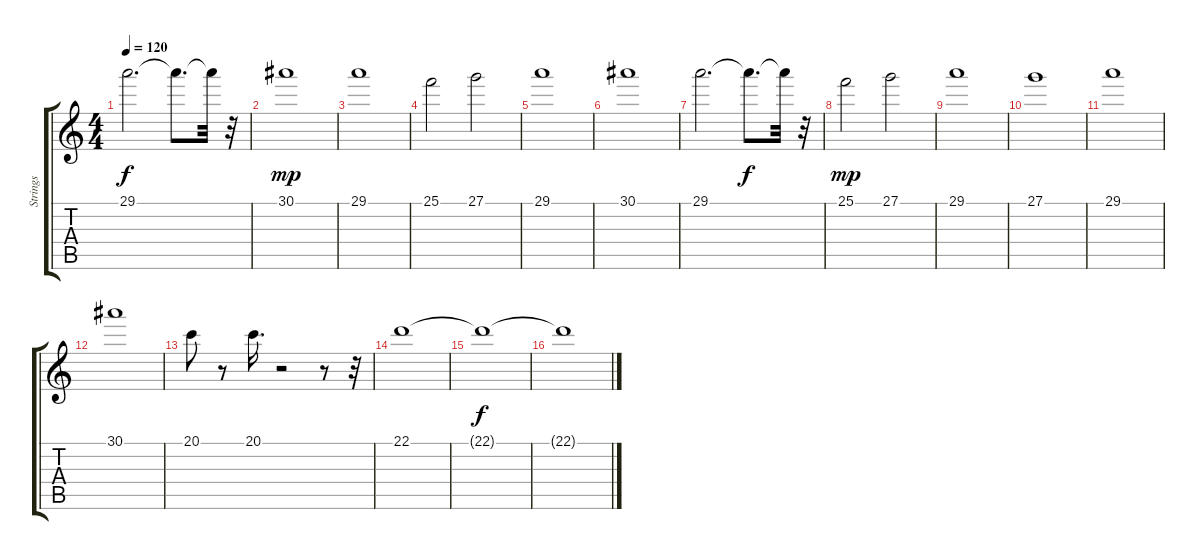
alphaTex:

\track ("Strings" "Strings") {instrument stringensemble1}
\staff {score tabs}
\tuning (E4 B3 G3 D3 A2 E2) {hide}
\ts (4 4)
\tempo 120
\clef g2
\ks c
29.1{t}.2{d dy f} 29.1{t}.8{d} 29.1{t}.32 r.32 |
30.1.1{dy mp} |
29.1.1 |
25.1.2 27.1.2 |
29.1.1 |
30.1.1 |
29.1.2{d} 29.1{t}.8{d dy f} 29.1{t}.32 r.32 |
25.1.2{dy mp} 27.1.2 |
29.1.1 |
27.1.1 |
29.1.1 |
30.1.1 |
20.1.8 r.8 20.1.16{d} r.2 r.8 r.32 |
22.1.1 |
22.1{t}.1{dy f} |
22.1{t}.1
